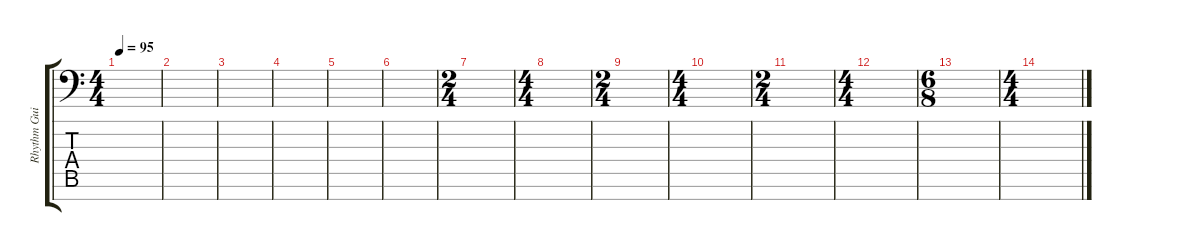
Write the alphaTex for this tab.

\track ("Rhythm Guitar" "Rhythm Gui") {instrument overdrivenguitar}
\staff {score tabs}
\tuning (E4 B3 G3 D3 A2 E2 C-1) {hide}
\ts (4 4)
\tempo 95
\clef f4
\ks c
|
|
|
|
|
|
\ts (2 4)
|
\ts (4 4)
|
\ts (2 4)
|
\ts (4 4)
|
\ts (2 4)
|
\ts (4 4)
|
\ts (6 8)
|
\ts (4 4)
